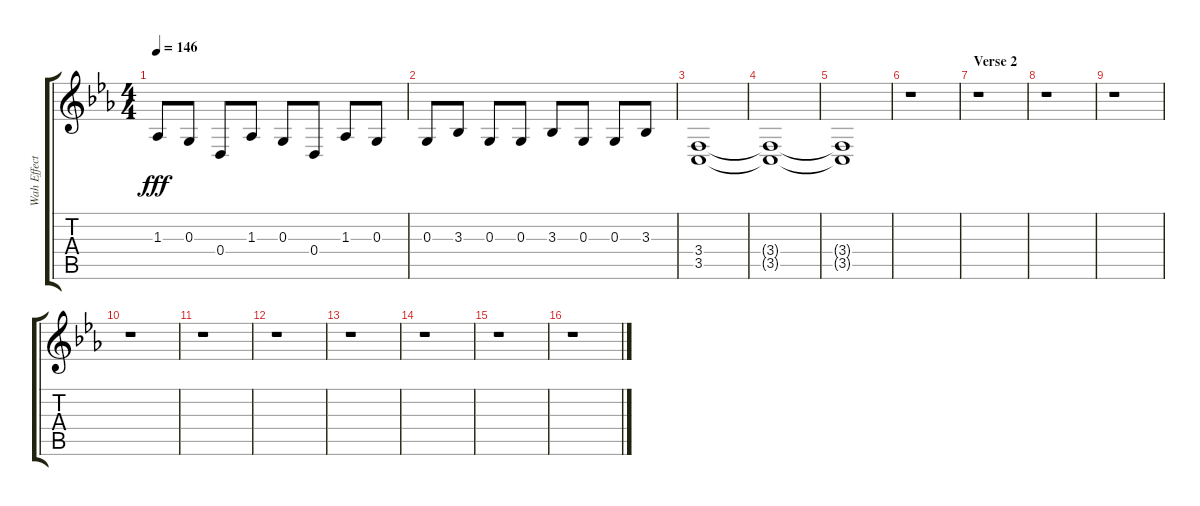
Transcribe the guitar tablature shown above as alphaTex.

\track ("Wah Effect" "Wah Effect") {instrument piccolo}
\staff {score tabs}
\tuning (E4 B3 G3 D3 A2 E2) {hide}
\ts (4 4)
\tempo 146
\clef g2
\ks eb
1.3.8{dy fff} 0.3.8 0.4.8 1.3.8 0.3.8 0.4.8 1.3.8 0.3.8 |
0.3.8 3.3.8 0.3.8 0.3.8 3.3.8 0.3.8 0.3.8 3.3.8 |
(3.4 3.5).1 |
(3.4{t} 3.5{t}).1 |
(3.4{t} 3.5{t}).1 |
r.1 |
\section ("" "Verse 2")
r.1 |
r.1 |
r.1 |
r.1 |
r.1 |
r.1 |
r.1 |
r.1 |
r.1 |
r.1
